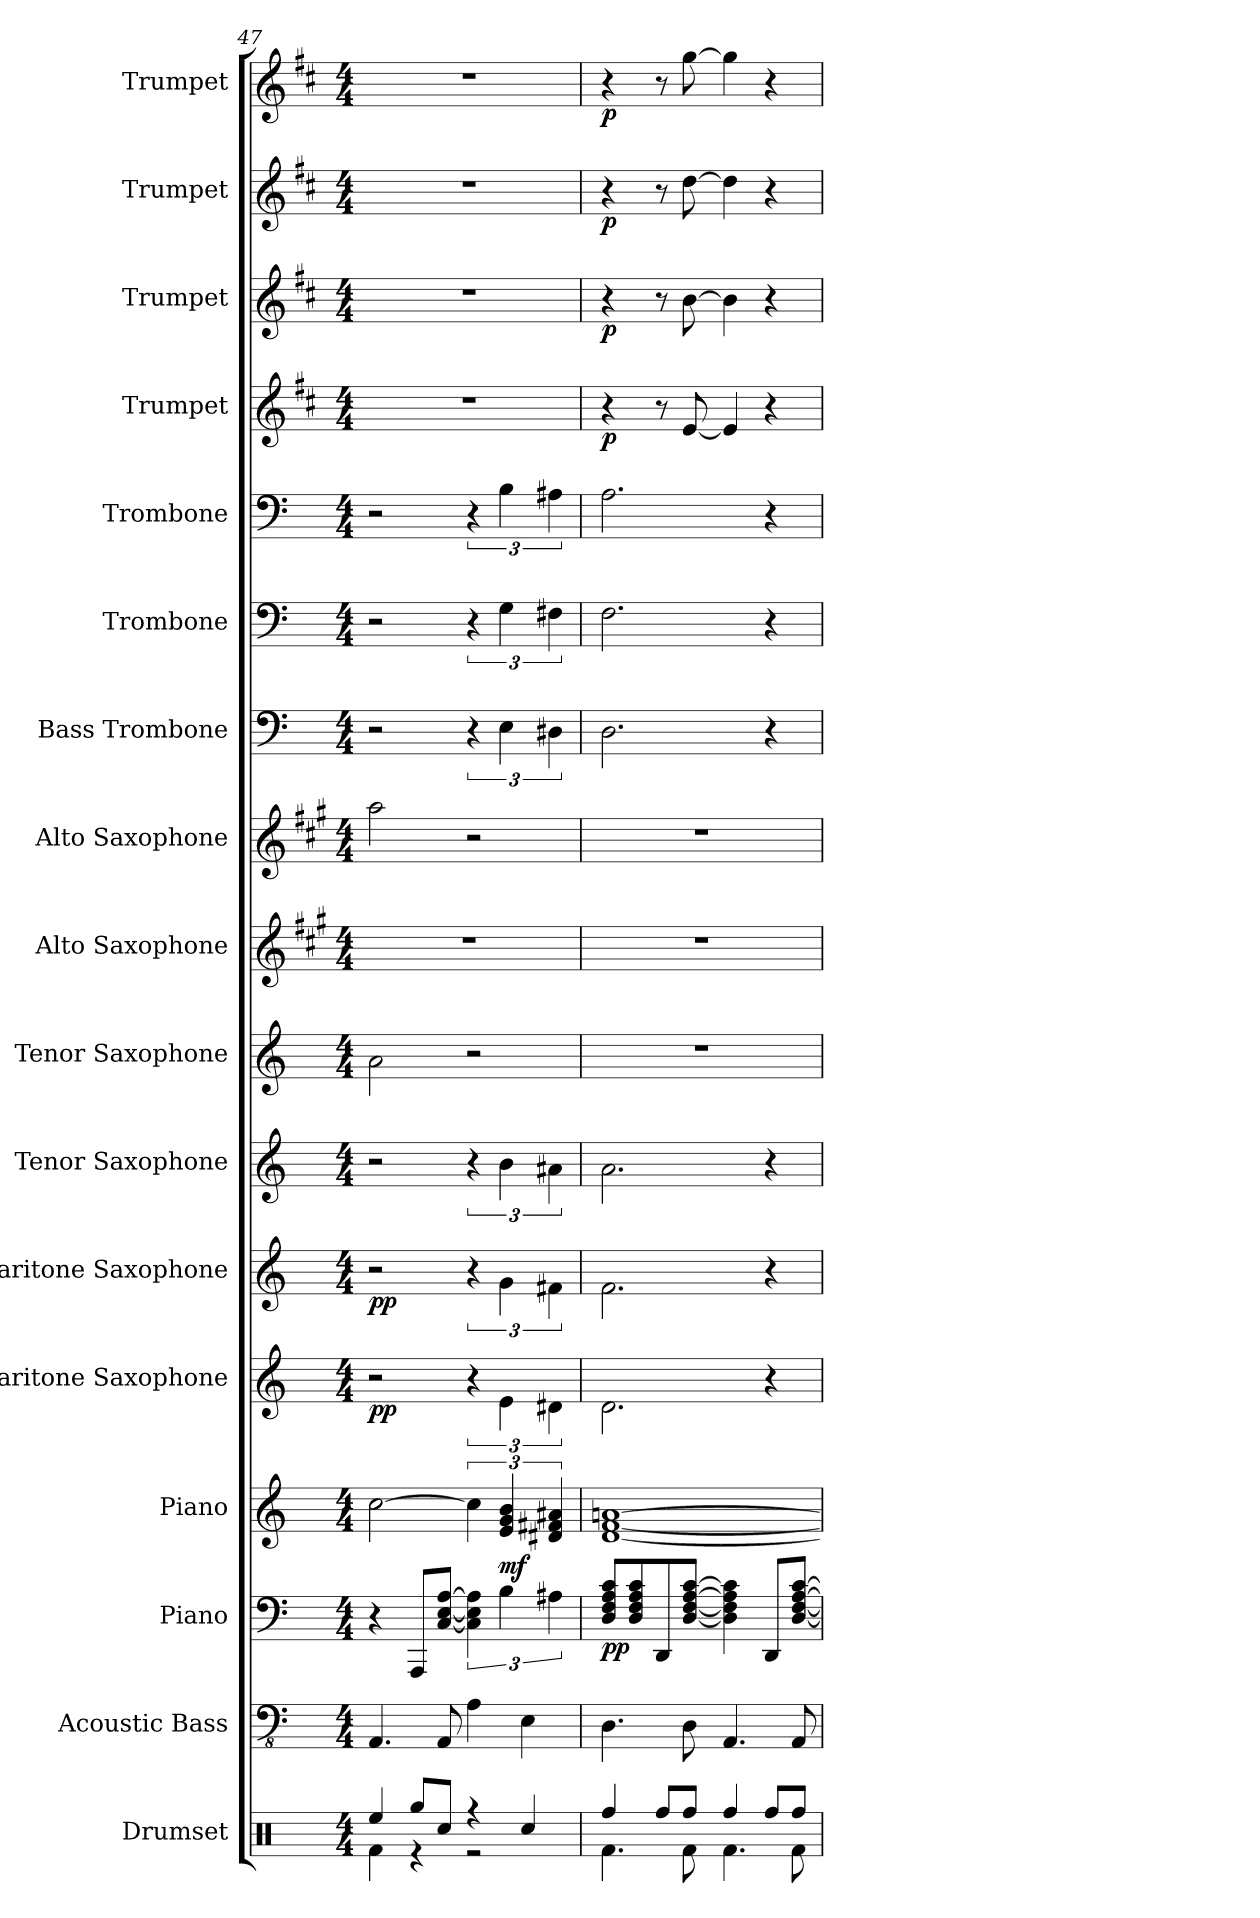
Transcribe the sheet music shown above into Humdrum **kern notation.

**kern	**kern	**kern	**dynam	**kern	**dynam	**kern	**dynam	**kern	**dynam	**kern	**kern	**kern	**kern	**kern	**kern	**kern	**kern	**dynam	**kern	**dynam	**kern	**dynam	**kern	**dynam
*part17	*part16	*part15	*part15	*part14	*part14	*part13	*part13	*part12	*part12	*part11	*part10	*part9	*part8	*part7	*part6	*part5	*part4	*part4	*part3	*part3	*part2	*part2	*part1	*part1
*staff17	*staff16	*staff15	*staff15	*staff14	*staff14	*staff13	*staff13	*staff12	*staff12	*staff11	*staff10	*staff9	*staff8	*staff7	*staff6	*staff5	*staff4	*staff4	*staff3	*staff3	*staff2	*staff2	*staff1	*staff1
*I"Drumset	*I"Acoustic Bass	*I"Piano	*	*I"Piano	*	*I"Baritone Saxophone	*	*I"Baritone Saxophone	*	*I"Tenor Saxophone	*I"Tenor Saxophone	*I"Alto Saxophone	*I"Alto Saxophone	*I"Bass Trombone	*I"Trombone	*I"Trombone	*I"Trumpet	*	*I"Trumpet	*	*I"Trumpet	*	*I"Trumpet	*
*I'Drs.	*I'Bass	*I'Pno.	*	*I'Pno.	*	*I'Bar. Sax.	*	*I'Bar. Sax.	*	*I'T. Sax.	*I'T. Sax.	*I'A. Sax.	*I'A. Sax.	*I'B. Tbn.	*I'Tbn.	*I'Tbn.	*I'Tpt.	*	*I'Tpt.	*	*I'Tpt.	*	*I'Tpt.	*
!!LO:PB:g=z
*clefX	*clefFv4	*clefF4	*	*clefG2	*	*clefG2	*	*clefG2	*	*clefG2	*clefG2	*clefG2	*clefG2	*clefF4	*clefF4	*clefF4	*clefG2	*	*clefG2	*	*clefG2	*	*clefG2	*
*	*	*	*	*	*	*ITrd12c21	*	*ITrd12c21	*	*ITrd8c14	*ITrd8c14	*ITrd5c9	*ITrd5c9	*	*	*	*ITrd1c2	*	*ITrd1c2	*	*ITrd1c2	*	*ITrd1c2	*
*k[]	*k[]	*k[]	*	*k[]	*	*k[]	*	*k[]	*	*k[]	*k[]	*k[]	*k[]	*k[]	*k[]	*k[]	*k[]	*	*k[]	*	*k[]	*	*k[]	*
*M4/4	*M4/4	*M4/4	*	*M4/4	*	*M4/4	*	*M4/4	*	*M4/4	*M4/4	*M4/4	*M4/4	*M4/4	*M4/4	*M4/4	*M4/4	*	*M4/4	*	*M4/4	*	*M4/4	*
=47	=47	=47	=47	=47	=47	=47	=47	=47	=47	=47	=47	=47	=47	=47	=47	=47	=47	=47	=47	=47	=47	=47	=47	=47
*^	*	*	*	*	*	*	*	*	*	*	*	*	*	*	*	*	*	*	*	*	*	*	*	*
!	!	!	!	!	!	!	!	!LO:DY:b	!	!LO:DY:b	!	!	!	!	!	!	!	!	!	!	!	!	!	!	!
4Ree/	4Rf\	4.AAA/	4r	.	[2cc\	.	2r	pp	2r	pp	2r	2A\	1r	2cc\	2r	2r	2r	1r	.	1r	.	1r	.	1r	.
8Rgg/L	4r	.	8AAA/L	.	.	.	.	.	.	.	.	.	.	.	.	.	.	.	.	.	.	.	.	.	.
8Rcc/J	.	8AAA/	[8C/ [8E/ [8A/J	.	.	.	.	.	.	.	.	.	.	.	.	.	.	.	.	.	.	.	.	.	.
4r	2r	4AA\	6C\] 6E\] 6A\]	.	6cc\]	.	6r	.	6r	.	6r	2r	.	2r	6r	6r	6r	.	.	.	.	.	.	.	.
!	!	!	!	!	!	!LO:DY:b	!	!	!	!	!	!	!	!	!	!	!	!	!	!	!	!	!	!	!
.	.	.	6B\	.	6e/ 6g/ 6b/	mf	6E\	.	6G\	.	6B\	.	.	.	6E\	6G\	6B\	.	.	.	.	.	.	.	.
4Rcc/	.	4EE\	.	.	.	.	.	.	.	.	.	.	.	.	.	.	.	.	.	.	.	.	.	.	.
.	.	.	6A#X\	.	6d#X/ 6f#X/ 6a#X/	.	6D#X\	.	6F#X\	.	6A#X\	.	.	.	6D#X\	6F#X\	6A#X\	.	.	.	.	.	.	.	.
=48	=48	=48	=48	=48	=48	=48	=48	=48	=48	=48	=48	=48	=48	=48	=48	=48	=48	=48	=48	=48	=48	=48	=48	=48	=48
!	!	!	!	!LO:DY:b	!	!	!	!	!	!	!	!	!	!	!	!	!	!	!	!	!	!	!	!	!
!	!	!	!	!LO:DY:n=1:b	!	!	!	!	!	!	!	!	!	!	!	!	!	!	!LO:DY:b	!	!LO:DY:b	!	!LO:DY:b	!	!LO:DY:b
4Rff/	4.Rf\	4.DD\	8D/ 8F/ 8A/ 8c/L	p p	[1d [1f [1an	.	2.D\	.	2.F\	.	2.A\	1r	1r	1r	2.D\	2.F\	2.A\	4r	p	4r	p	4r	p	4r	p
.	.	.	8D/ 8F/ 8A/ 8c/	.	.	.	.	.	.	.	.	.	.	.	.	.	.	.	.	.	.	.	.	.	.
8Rff/L	.	.	8DD/	.	.	.	.	.	.	.	.	.	.	.	.	.	.	8r	.	8r	.	8r	.	8r	.
8Rff/J	8Rf\	8DD\	[8D/ [8F/ [8A/ [8c/J	.	.	.	.	.	.	.	.	.	.	.	.	.	.	[8d/	.	[8a\	.	[8cc\	.	[8ff\	.
4Rff/	4.Rf\	4.AAA/	4D\] 4F\] 4A\] 4c\]	.	.	.	.	.	.	.	.	.	.	.	.	.	.	4d/]	.	4a\]	.	4cc\]	.	4ff\]	.
8Rff/L	.	.	8DD/L	.	.	.	4r	.	4r	.	4r	.	.	.	4r	4r	4r	4r	.	4r	.	4r	.	4r	.
8Rff/J	8Rf\	8AAA/	[8D/ [8F/ [8A/ [8c/J	.	.	.	.	.	.	.	.	.	.	.	.	.	.	.	.	.	.	.	.	.	.
*v	*v	*	*	*	*	*	*	*	*	*	*	*	*	*	*	*	*	*	*	*	*	*	*	*	*
=	=	=	=	=	=	=	=	=	=	=	=	=	=	=	=	=	=	=	=	=	=	=	=	=
*-	*-	*-	*-	*-	*-	*-	*-	*-	*-	*-	*-	*-	*-	*-	*-	*-	*-	*-	*-	*-	*-	*-	*-	*-
